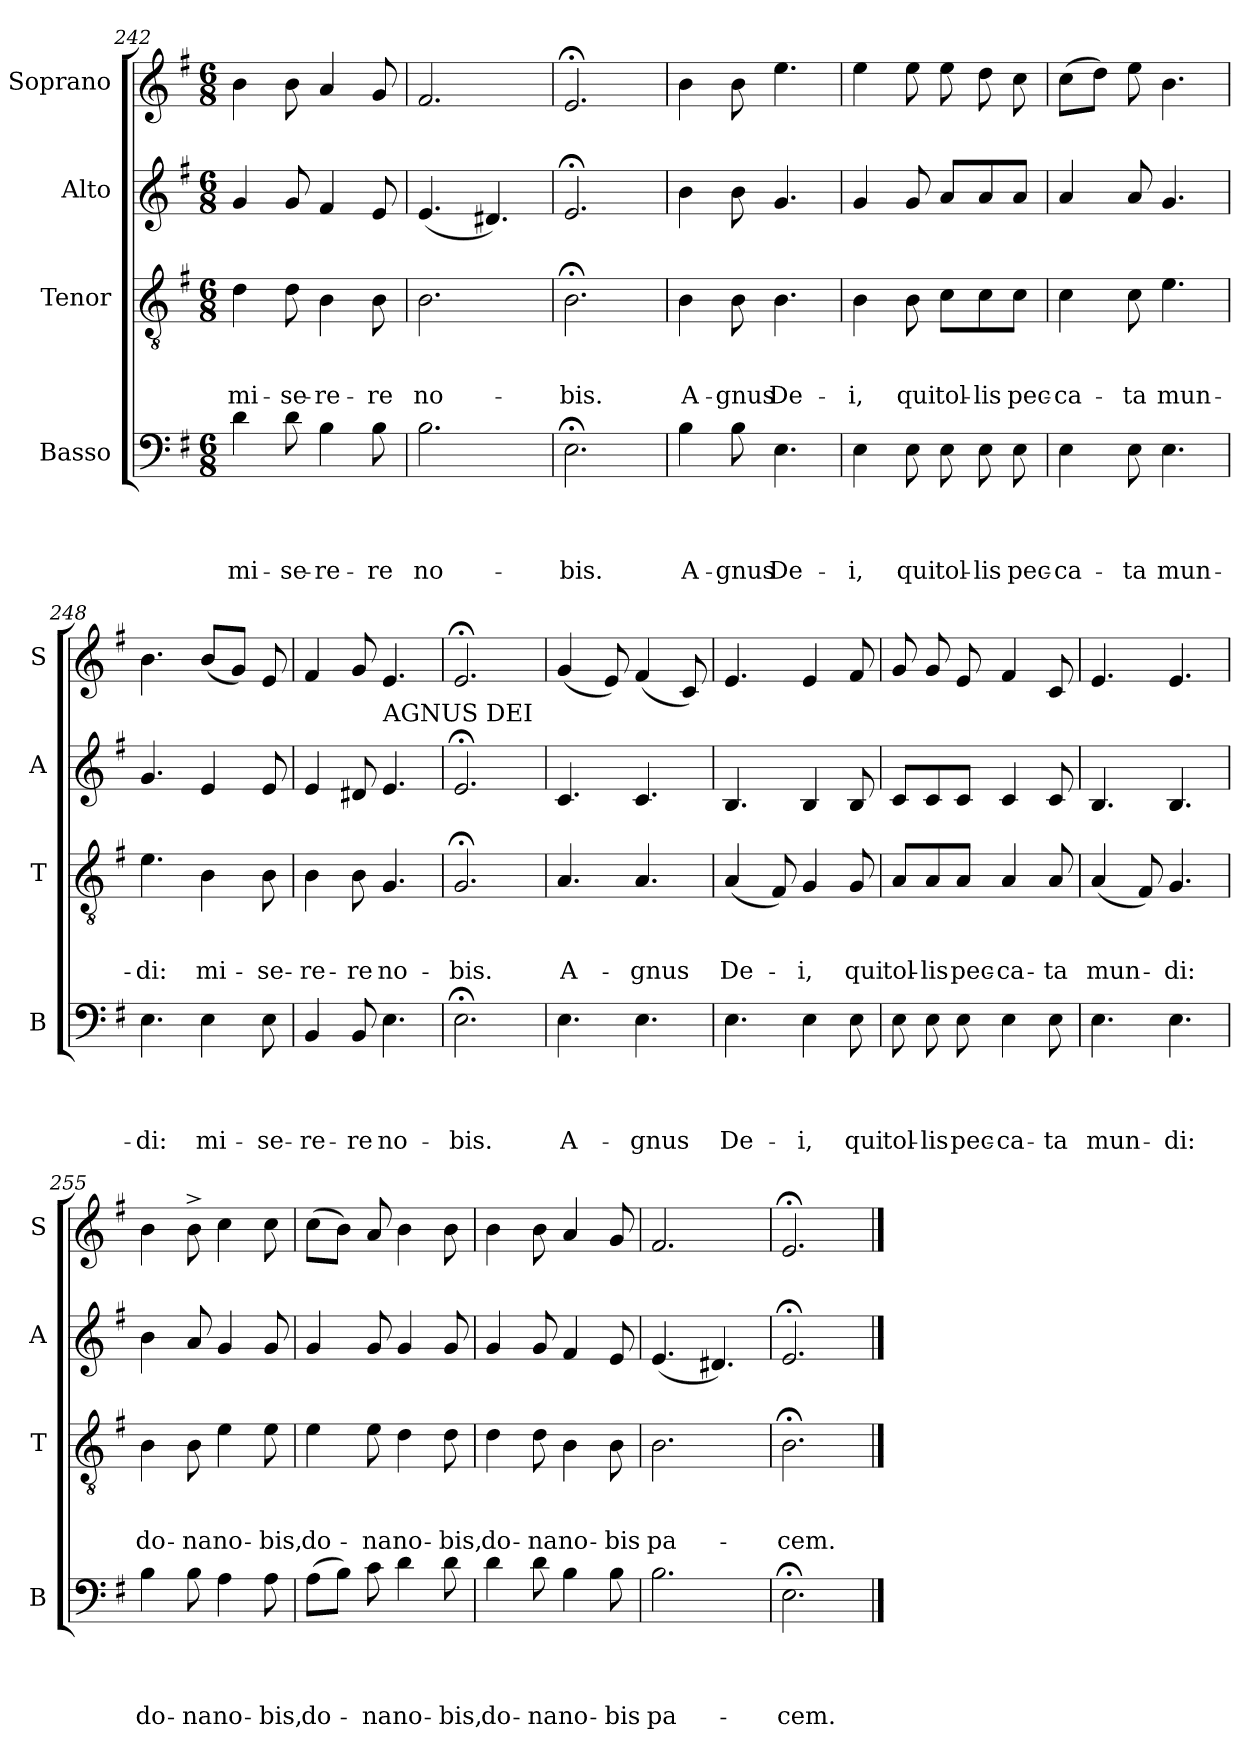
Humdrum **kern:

**kern	**text	**text	**text	**text	**kern	**text	**text	**text	**kern	**kern
*part4	*part4	*part4	*part4	*part4	*part3	*part3	*part3	*part3	*part2	*part1
*staff4	*staff4	*staff4	*staff4	*staff4	*staff3	*staff3	*staff3	*staff3	*staff2	*staff1
*I"Basso	*	*	*	*	*I"Tenor	*	*	*	*I"Alto	*I"Soprano
*I'B	*	*	*	*	*I'T	*	*	*	*I'A	*I'S
*clefF4	*	*	*	*	*clefGv2	*	*	*	*clefG2	*clefG2
*k[f#]	*	*	*	*	*k[f#]	*	*	*	*k[f#]	*k[f#]
*G:	*	*	*	*	*G:	*	*	*	*G:	*G:
*M6/8	*	*	*	*	*M6/8	*	*	*	*M6/8	*M6/8
=242	=242	=242	=242	=242	=242	=242	=242	=242	=242	=242
!	!	!	!	!LO:LY:b	!	!	!	!LO:LY:b	!	!
4d\	.	.	.	mi-	4d\	.	.	mi-	4g/	4b\
!	!	!	!	!LO:LY:b	!	!	!	!LO:LY:b	!	!
8d\	.	.	.	-se-	8d\	.	.	-se-	8g/	8b\
!	!	!	!	!LO:LY:b	!	!	!	!LO:LY:b	!	!
4B\	.	.	.	-re-	4B\	.	.	-re-	4f#/	4a/
!	!	!	!	!LO:LY:b	!	!	!	!LO:LY:b	!	!
8B\	.	.	.	-re	8B\	.	.	-re	8e/	8g/
=243	=243	=243	=243	=243	=243	=243	=243	=243	=243	=243
!	!	!	!	!LO:LY:b	!	!	!	!LO:LY:b	!	!
2.B\	.	.	.	no-	2.B\	.	.	no-	(<4.e/	2.f#/
.	.	.	.	.	.	.	.	.	4.d#X/)	.
!!LO:LB:g=z
=244	=244	=244	=244	=244	=244	=244	=244	=244	=244	=244
!	!	!	!	!LO:LY:b	!	!	!	!LO:LY:b	!	!
2.E;<\	.	.	.	-bis.	2.B;<\	.	.	-bis.	2.e;/	2.e;/
=245	=245	=245	=245	=245	=245	=245	=245	=245	=245	=245
!	!	!	!	!LO:LY:b	!	!	!	!LO:LY:b	!	!
4B\	.	.	.	A-	4B\	.	.	A-	4b\	4b\
!	!	!	!	!LO:LY:b	!	!	!	!LO:LY:b	!	!
8B\	.	.	.	-gnus	8B\	.	.	-gnus	8b\	8b\
!	!	!	!	!LO:LY:b	!	!	!	!LO:LY:b	!	!
4.E\	.	.	.	De-	4.B\	.	.	De-	4.g/	4.ee\
=246	=246	=246	=246	=246	=246	=246	=246	=246	=246	=246
!	!	!	!	!LO:LY:b	!	!	!	!LO:LY:b	!	!
4E\	.	.	.	-i,	4B\	.	.	-i,	4g/	4ee\
!	!	!	!	!LO:LY:b	!	!	!	!LO:LY:b	!	!
8E\	.	.	.	qui	8B\	.	.	qui	8g/	8ee\
!	!	!	!	!LO:LY:b	!	!	!	!LO:LY:b	!	!
8E\	.	.	.	tol-	8c\L	.	.	tol-	8a/L	8ee\
!	!	!	!	!LO:LY:b	!	!	!	!LO:LY:b	!	!
8E\	.	.	.	-lis	8c\	.	.	-lis	8a/	8dd\
!	!	!	!	!LO:LY:b	!	!	!	!LO:LY:b	!	!
8E\	.	.	.	pec-	8c\J	.	.	pec-	8a/J	8cc\
=247	=247	=247	=247	=247	=247	=247	=247	=247	=247	=247
!	!	!	!	!LO:LY:b	!	!	!	!LO:LY:b	!	!
4E\	.	.	.	-ca-	4c\	.	.	-ca-	4a/	(>8cc\L
.	.	.	.	.	.	.	.	.	.	8dd\J)
!	!	!	!	!LO:LY:b	!	!	!	!LO:LY:b	!	!
8E\	.	.	.	-ta	8c\	.	.	-ta	8a/	8ee\
!	!	!	!	!LO:LY:b	!	!	!	!LO:LY:b	!	!
4.E\	.	.	.	mun-	4.e\	.	.	mun-	4.g/	4.b\
!!LO:PB:g=z
=248	=248	=248	=248	=248	=248	=248	=248	=248	=248	=248
!	!	!	!	!LO:LY:b	!	!	!	!LO:LY:b	!	!
4.E\	.	.	.	-di:	4.e\	.	.	-di:	4.g/	4.b\
!	!	!	!	!LO:LY:b	!	!	!	!LO:LY:b	!	!
4E\	.	.	.	mi-	4B\	.	.	mi-	4e/	(<8b/L
.	.	.	.	.	.	.	.	.	.	8g/J)
!	!	!	!	!LO:LY:b	!	!	!	!LO:LY:b	!	!
8E\	.	.	.	-se-	8B\	.	.	-se-	8e/	8e/
=249	=249	=249	=249	=249	=249	=249	=249	=249	=249	=249
!	!	!	!	!LO:LY:b	!	!	!	!LO:LY:b	!	!
4BB/	.	.	.	-re-	4B\	.	.	-re-	4e/	4f#/
!	!	!	!	!LO:LY:b	!	!	!	!LO:LY:b	!	!
8BB/	.	.	.	-re	8B\	.	.	-re	8d#X/	8g/
!	!	!	!	!	!	!	!	!	!LO:TX:a:t=AGNUS DEI	!
!	!	!	!	!LO:LY:b	!	!	!	!LO:LY:b	!	!
4.E\	.	.	.	no-	4.G/	.	.	no-	4.e/	4.e/
=250	=250	=250	=250	=250	=250	=250	=250	=250	=250	=250
!	!	!	!	!LO:LY:b	!	!	!	!LO:LY:b	!	!
2.E;<\	.	.	.	-bis.	2.G;/	.	.	-bis.	2.e;/	2.e;/
=251	=251	=251	=251	=251	=251	=251	=251	=251	=251	=251
!	!	!	!	!LO:LY:b	!	!	!	!LO:LY:b	!	!
4.E\	.	.	.	A-	4.A/	.	.	A-	4.c/	(<4g/
.	.	.	.	.	.	.	.	.	.	8e/)
!	!	!	!	!LO:LY:b	!	!	!	!LO:LY:b	!	!
4.E\	.	.	.	-gnus	4.A/	.	.	-gnus	4.c/	(<4f#/
.	.	.	.	.	.	.	.	.	.	8c/)
!!LO:LB:g=z
=252	=252	=252	=252	=252	=252	=252	=252	=252	=252	=252
!	!	!	!	!LO:LY:b	!	!	!	!LO:LY:b	!	!
4.E\	.	.	.	De-	(<4A/	.	.	De-	4.B/	4.e/
.	.	.	.	.	8F#/)	.	.	.	.	.
!	!	!	!	!LO:LY:b	!	!	!	!LO:LY:b	!	!
4E\	.	.	.	-i,	4G/	.	.	-i,	4B/	4e/
!	!	!	!	!LO:LY:b	!	!	!	!LO:LY:b	!	!
8E\	.	.	.	qui	8G/	.	.	qui	8B/	8f#/
=253	=253	=253	=253	=253	=253	=253	=253	=253	=253	=253
!	!	!	!	!LO:LY:b	!	!	!	!LO:LY:b	!	!
8E\	.	.	.	tol-	8A/L	.	.	tol-	8c/L	8g/
!	!	!	!	!LO:LY:b	!	!	!	!LO:LY:b	!	!
8E\	.	.	.	-lis	8A/	.	.	-lis	8c/	8g/
!	!	!	!	!LO:LY:b	!	!	!	!LO:LY:b	!	!
8E\	.	.	.	pec-	8A/J	.	.	pec-	8c/J	8e/
!	!	!	!	!LO:LY:b	!	!	!	!LO:LY:b	!	!
4E\	.	.	.	-ca-	4A/	.	.	-ca-	4c/	4f#/
!	!	!	!	!LO:LY:b	!	!	!	!LO:LY:b	!	!
8E\	.	.	.	-ta	8A/	.	.	-ta	8c/	8c/
=254	=254	=254	=254	=254	=254	=254	=254	=254	=254	=254
!	!	!	!	!LO:LY:b	!	!	!	!LO:LY:b	!	!
4.E\	.	.	.	mun-	(<4A/	.	.	mun-	4.B/	4.e/
.	.	.	.	.	8F#/)	.	.	.	.	.
!	!	!	!	!LO:LY:b	!	!	!	!LO:LY:b	!	!
4.E\	.	.	.	-di:	4.G/	.	.	-di:	4.B/	4.e/
=255	=255	=255	=255	=255	=255	=255	=255	=255	=255	=255
!	!	!	!	!LO:LY:b	!	!	!	!LO:LY:b	!	!
4B\	.	.	.	do-	4B\	.	.	do-	4b\	4b\
!	!	!	!	!LO:LY:b	!	!	!	!LO:LY:b	!	!
8B\	.	.	.	-na	8B\	.	.	-na	8a/	8b^>\
!	!	!	!	!LO:LY:b	!	!	!	!LO:LY:b	!	!
4A\	.	.	.	no-	4e\	.	.	no-	4g/	4cc\
!	!	!	!	!LO:LY:b	!	!	!	!LO:LY:b	!	!
8A\	.	.	.	-bis,	8e\	.	.	-bis,	8g/	8cc\
!!LO:LB:g=z
=256	=256	=256	=256	=256	=256	=256	=256	=256	=256	=256
!	!	!	!	!LO:LY:b	!	!	!	!LO:LY:b	!	!
(>8A\L	.	.	.	do-	4e\	.	.	do-	4g/	(>8cc\L
8B\J)	.	.	.	.	.	.	.	.	.	8b\J)
!	!	!	!	!LO:LY:b	!	!	!	!LO:LY:b	!	!
8c\	.	.	.	-na	8e\	.	.	-na	8g/	8a/
!	!	!	!	!LO:LY:b	!	!	!	!LO:LY:b	!	!
4d\	.	.	.	no-	4d\	.	.	no-	4g/	4b\
!	!	!	!	!LO:LY:b	!	!	!	!LO:LY:b	!	!
8d\	.	.	.	-bis,	8d\	.	.	-bis,	8g/	8b\
=257	=257	=257	=257	=257	=257	=257	=257	=257	=257	=257
!	!	!	!	!LO:LY:b	!	!	!	!LO:LY:b	!	!
4d\	.	.	.	do-	4d\	.	.	do-	4g/	4b\
!	!	!	!	!LO:LY:b	!	!	!	!LO:LY:b	!	!
8d\	.	.	.	-na	8d\	.	.	-na	8g/	8b\
!	!	!	!	!LO:LY:b	!	!	!	!LO:LY:b	!	!
4B\	.	.	.	no-	4B\	.	.	no-	4f#/	4a/
!	!	!	!	!LO:LY:b	!	!	!	!LO:LY:b	!	!
8B\	.	.	.	-bis	8B\	.	.	-bis	8e/	8g/
=258	=258	=258	=258	=258	=258	=258	=258	=258	=258	=258
!	!	!	!	!LO:LY:b	!	!	!	!LO:LY:b	!	!
2.B\	.	.	.	pa-	2.B\	.	.	pa-	(<4.e/	2.f#/
.	.	.	.	.	.	.	.	.	4.d#X/)	.
=259	=259	=259	=259	=259	=259	=259	=259	=259	=259	=259
!	!	!	!	!LO:LY:b	!	!	!	!LO:LY:b	!	!
2.E;<\	.	.	.	-cem.	2.B;<\	.	.	-cem.	2.e;/	2.e;/
==	==	==	==	==	==	==	==	==	==	==
*-	*-	*-	*-	*-	*-	*-	*-	*-	*-	*-
